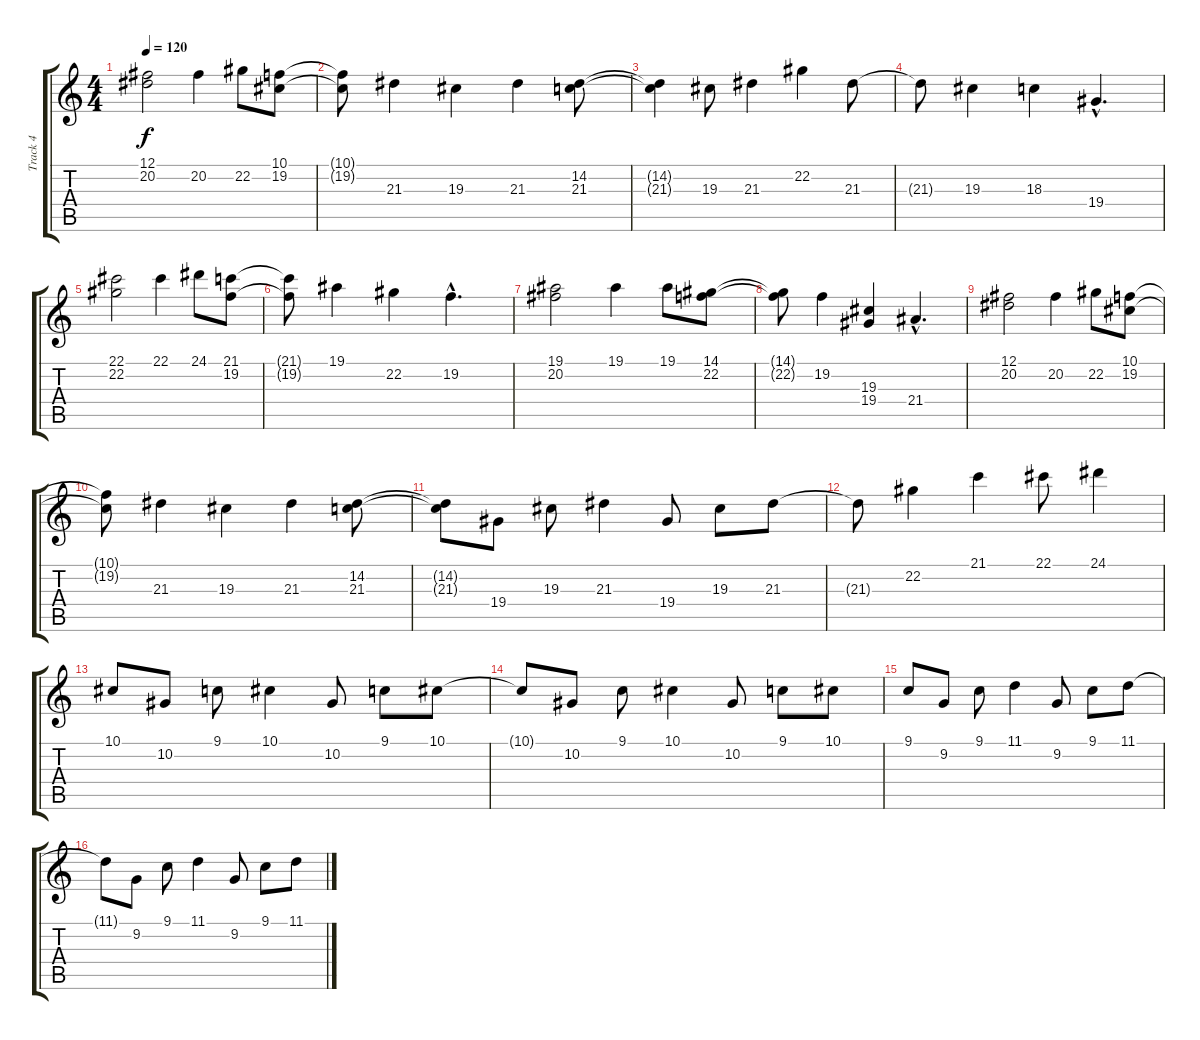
\track ("Track 4" "Track 4") {instrument acousticgrandpiano}
\staff {score tabs}
\tuning (Eb4 Bb3 Gb3 Db3 Ab2 Eb2) {hide}
\ts (4 4)
\tempo 120
\clef g2
\ks c
(12.1 20.2).2{dy f} 20.2.4 22.2.8 (10.1 19.2).8 |
(10.1{t} 19.2{t}).8 21.3.4 19.3.4 21.3.4 (14.2 21.3).8 |
(14.2{t} 21.3{t}).4 19.3.8 21.3.4 22.2.4 21.3.8 |
21.3{t}.8 19.3.4 18.3.4 19.4{hac}.4{d} |
(22.1 22.2).2 22.1.4 24.1.8 (21.1 19.2).8 |
(21.1{t} 19.2{t}).8 19.1.4 22.2.4 19.2{hac}.4{d} |
(19.1 20.2).2 19.1.4 19.1.8 (14.1 22.2).8 |
(14.1{t} 22.2{t}).8 19.2.4 (19.3 19.4).4 21.4{hac}.4{d} |
(12.1 20.2).2 20.2.4 22.2.8 (10.1 19.2).8 |
(10.1{t} 19.2{t}).8 21.3.4 19.3.4 21.3.4 (14.2 21.3).8 |
(14.2{t} 21.3{t}).8 19.4.8 19.3.8 21.3.4 19.4.8 19.3.8 21.3.8 |
21.3{t}.8 22.2.4 21.1.4 22.1.8 24.1.4 |
10.1.8 10.2.8 9.1.8 10.1.4 10.2.8 9.1.8 10.1.8 |
10.1{t}.8 10.2.8 9.1.8 10.1.4 10.2.8 9.1.8 10.1.8 |
9.1.8 9.2.8 9.1.8 11.1.4 9.2.8 9.1.8 11.1.8 |
11.1{t}.8 9.2.8 9.1.8 11.1.4 9.2.8 9.1.8 11.1.8
